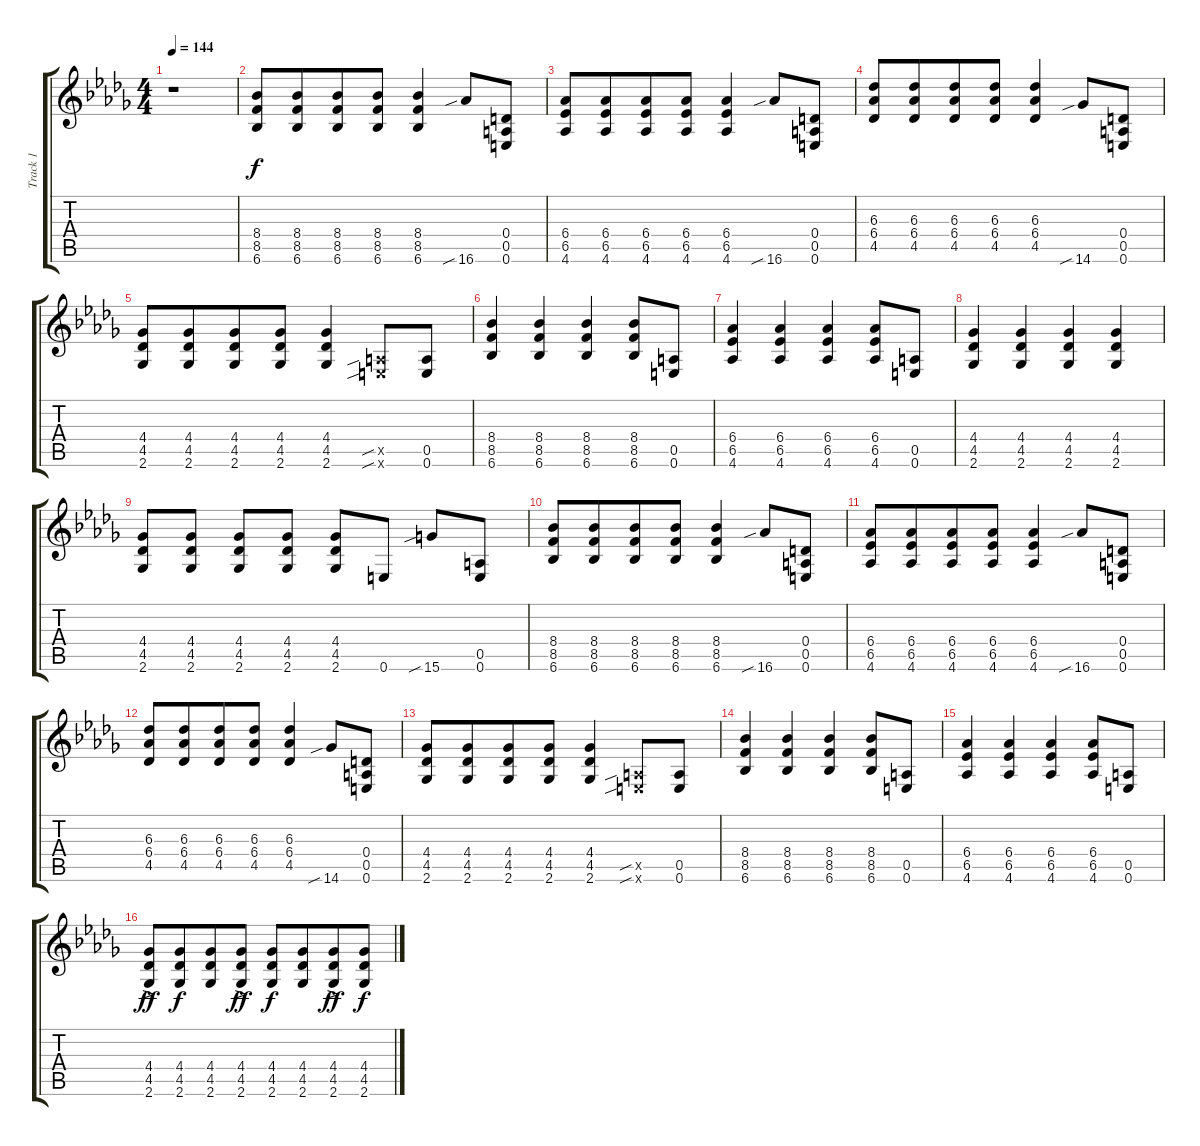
\track ("Track 1" "Track 1") {instrument distortionguitar}
\staff {score tabs}
\tuning (E4 B3 G3 D3 A2 E2) {hide}
\ts (4 4)
\tempo 144
\clef g2
\ks db
r.1{dy f} |
(8.4 8.5 6.6).8 (8.4 8.5 6.6).8{beam merge} (8.4 8.5 6.6).8 (8.4 8.5 6.6).8 (8.4 8.5 6.6).4 16.6{sib}.8 (0.4 0.5 0.6).8 |
(6.4 6.5 4.6).8 (6.4 6.5 4.6).8{beam merge} (6.4 6.5 4.6).8 (6.4 6.5 4.6).8 (6.4 6.5 4.6).4 16.6{sib}.8 (0.4 0.5 0.6).8 |
(6.3 6.4 4.5).8 (6.3 6.4 4.5).8{beam merge} (6.3 6.4 4.5).8 (6.3 6.4 4.5).8 (6.3 6.4 4.5).4 14.6{sib}.8 (0.4 0.5 0.6).8 |
(4.4 4.5 2.6).8 (4.4 4.5 2.6).8{beam merge} (4.4 4.5 2.6).8 (4.4 4.5 2.6).8 (4.4 4.5 2.6).4 (0.5{sib x} 0.6{sib x}).8 (0.5 0.6).8 |
(8.4 8.5 6.6).4 (8.4 8.5 6.6).4 (8.4 8.5 6.6).4 (8.4 8.5 6.6).8 (0.5 0.6).8 |
(6.4 6.5 4.6).4 (6.4 6.5 4.6).4 (6.4 6.5 4.6).4 (6.4 6.5 4.6).8 (0.5 0.6).8 |
(4.4 4.5 2.6).4 (4.4 4.5 2.6).4 (4.4 4.5 2.6).4 (4.4 4.5 2.6).4 |
(4.4 4.5 2.6).8 (4.4 4.5 2.6).8 (4.4 4.5 2.6).8 (4.4 4.5 2.6).8 (4.4 4.5 2.6).8 0.6.8 15.6{sib}.8 (0.5 0.6).8 |
(8.4 8.5 6.6).8 (8.4 8.5 6.6).8{beam merge} (8.4 8.5 6.6).8 (8.4 8.5 6.6).8 (8.4 8.5 6.6).4 16.6{sib}.8 (0.4 0.5 0.6).8 |
(6.4 6.5 4.6).8 (6.4 6.5 4.6).8{beam merge} (6.4 6.5 4.6).8 (6.4 6.5 4.6).8 (6.4 6.5 4.6).4 16.6{sib}.8 (0.4 0.5 0.6).8 |
(6.3 6.4 4.5).8 (6.3 6.4 4.5).8{beam merge} (6.3 6.4 4.5).8 (6.3 6.4 4.5).8 (6.3 6.4 4.5).4 14.6{sib}.8 (0.4 0.5 0.6).8 |
(4.4 4.5 2.6).8 (4.4 4.5 2.6).8{beam merge} (4.4 4.5 2.6).8 (4.4 4.5 2.6).8 (4.4 4.5 2.6).4 (0.5{sib x} 0.6{sib x}).8 (0.5 0.6).8 |
(8.4 8.5 6.6).4 (8.4 8.5 6.6).4 (8.4 8.5 6.6).4 (8.4 8.5 6.6).8 (0.5 0.6).8 |
(6.4 6.5 4.6).4 (6.4 6.5 4.6).4 (6.4 6.5 4.6).4 (6.4 6.5 4.6).8 (0.5 0.6).8 |
(4.4{ac} 4.5{ac} 2.6{ac}).8{dy ff} (4.4 4.5 2.6).8{dy f beam merge} (4.4 4.5 2.6).8 (4.4{ac} 4.5{ac} 2.6{ac}).8{dy ff} (4.4 4.5 2.6).8{dy f} (4.4 4.5 2.6).8{beam merge} (4.4{ac} 4.5{ac} 2.6{ac}).8{dy ff} (4.4 4.5 2.6).8{dy f}
